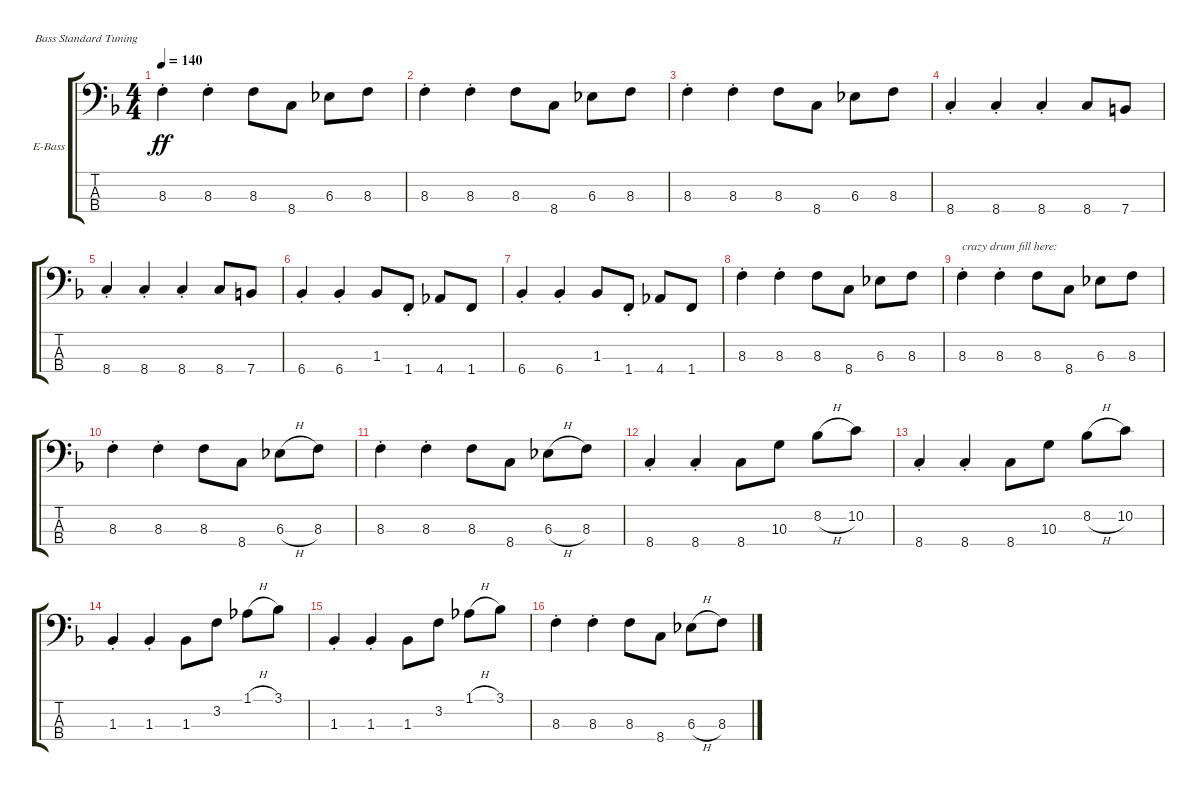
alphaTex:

\defaultSystemsLayout 4
\bracketExtendMode groupsimilarinstruments
\firstSystemTrackNameOrientation horizontal
\otherSystemsTrackNameOrientation horizontal
\track ("Electric Bass" "E-Bass") {instrument electricbassfinger}
\staff {score tabs}
\tuning (G2 D2 A1 E1)
\ts (4 4)
\tempo 140
\clef f4
\ks f
8.3{st}.4{dy ff} 8.3{st}.4 8.3.8 8.4.8 6.3.8 8.3.8 |
8.3{st}.4 8.3{st}.4 8.3.8 8.4.8 6.3.8 8.3.8 |
8.3{st}.4 8.3{st}.4 8.3.8 8.4.8 6.3.8 8.3.8 |
8.4{st}.4 8.4{st}.4 8.4{st}.4 8.4.8 7.4.8 |
8.4{st}.4 8.4{st}.4 8.4{st}.4 8.4.8 7.4.8 |
6.4{st}.4 6.4{st}.4 1.3.8 1.4{st}.8 4.4.8 1.4.8 |
6.4{st}.4 6.4{st}.4 1.3.8 1.4{st}.8 4.4.8 1.4.8 |
8.3{st}.4 8.3{st}.4 8.3.8 8.4.8 6.3.8 8.3.8 |
8.3{st}.4{txt "crazy drum fill here:"} 8.3{st}.4 8.3.8 8.4.8 6.3.8 8.3.8 |
8.3{st}.4 8.3{st}.4 8.3.8 8.4.8 6.3{h}.8 8.3.8 |
8.3{st}.4 8.3{st}.4 8.3.8 8.4.8 6.3{h}.8 8.3.8 |
8.4{st}.4 8.4{st}.4 8.4.8 10.3.8 8.2{h}.8 10.2.8 |
8.4{st}.4 8.4{st}.4 8.4.8 10.3.8 8.2{h}.8 10.2.8 |
1.3{st}.4 1.3{st}.4 1.3.8 3.2.8 1.1{h}.8 3.1.8 |
1.3{st}.4 1.3{st}.4 1.3.8 3.2.8 1.1{h}.8 3.1.8 |
8.3{st}.4 8.3{st}.4 8.3.8 8.4.8 6.3{h}.8 8.3.8
